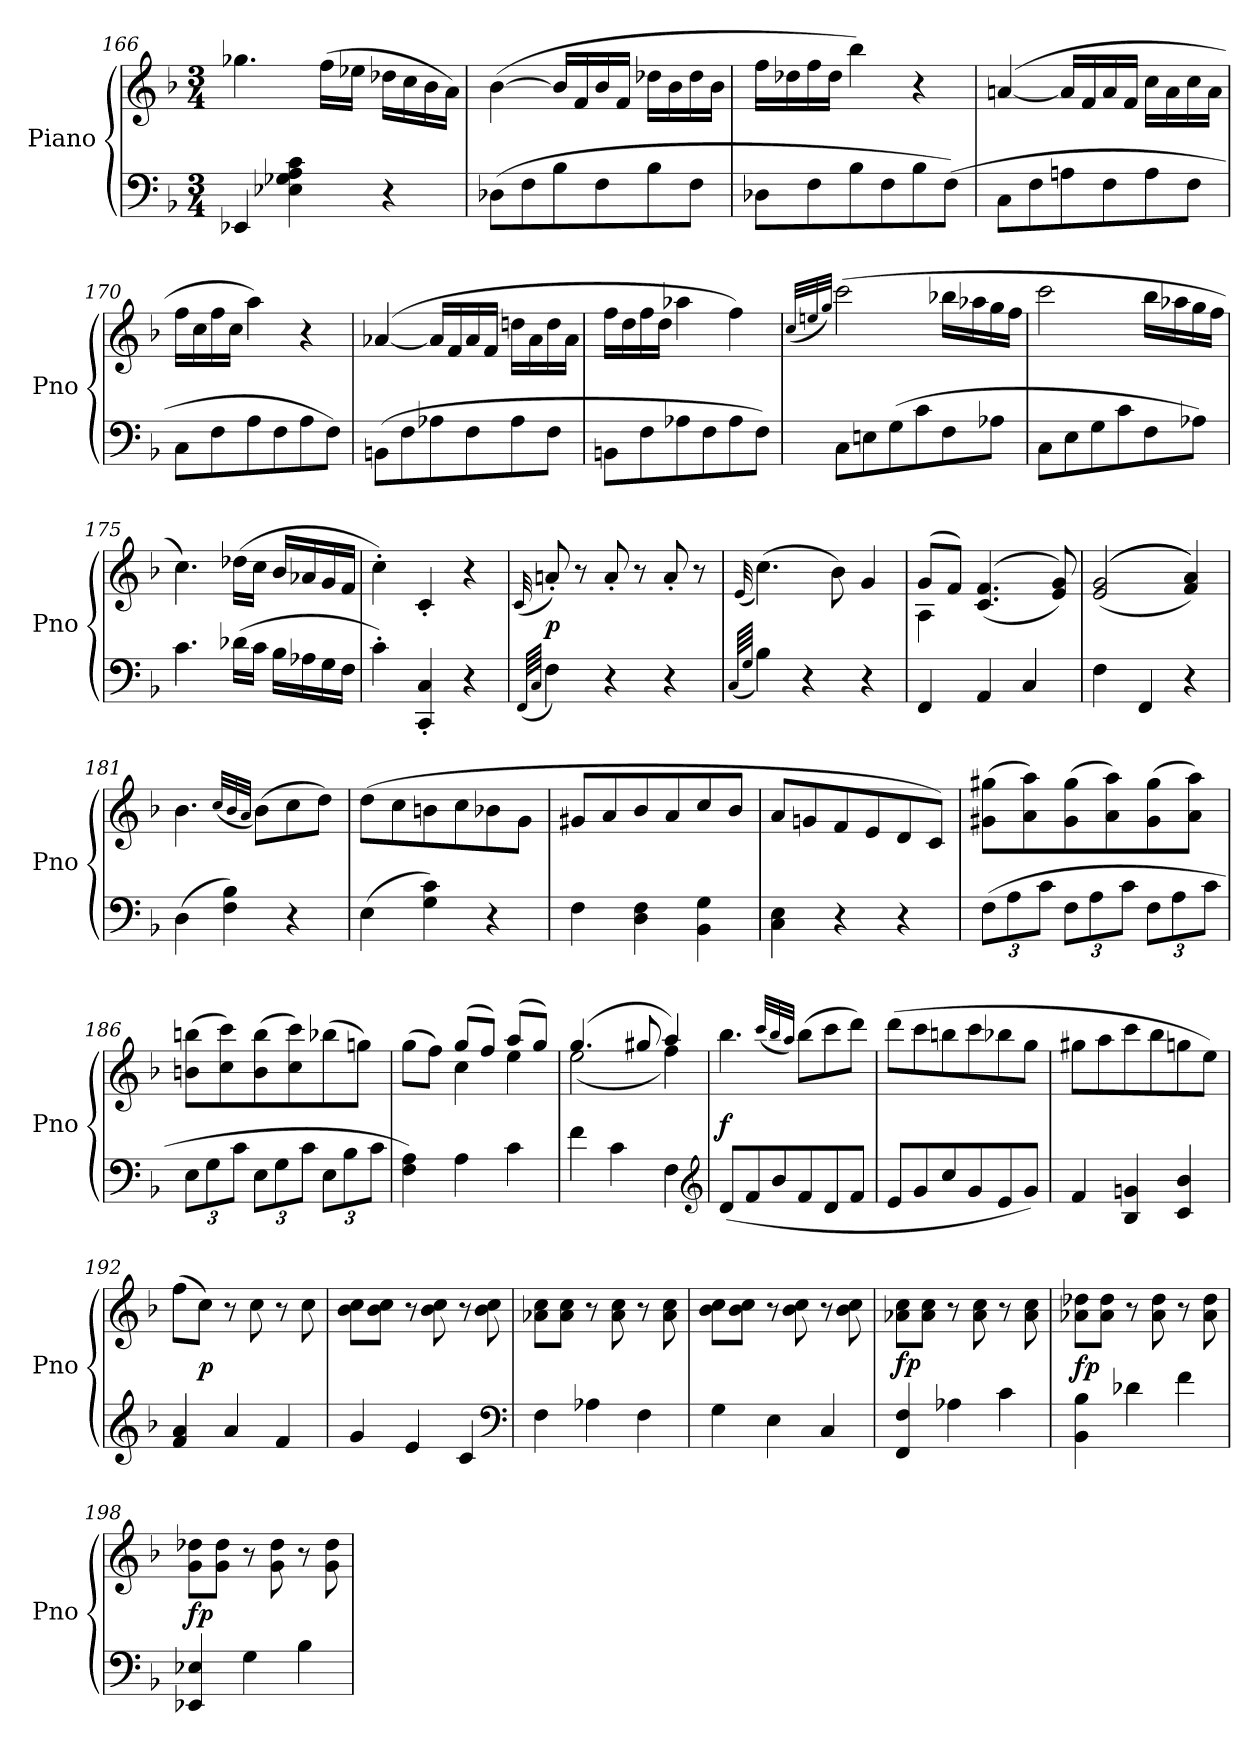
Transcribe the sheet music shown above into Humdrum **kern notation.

**kern	**kern	**dynam
*part1	*part1	*part1
*staff2	*staff1	*staff1/2
*I"Piano	*	*
*I'Pno	*	*
*clefF4	*clefG2	*
*k[b-]	*k[b-]	*
*F:	*F:	*
*M3/4	*M3/4	*
=166	=166	=166
4EE-X	4.gg-X	.
4E-X 4G-X 4A 4c	.	.
.	(16ffLL	.
.	16ee-XJJ	.
4r	16dd-XLL	.
.	16cc	.
.	16b-	.
.	16aJJ)	.
=167	=167	=167
(8D-XL	([4b-	.
8F	.	.
8B-	16b-LL]	.
.	16f	.
8F	16b-	.
.	16fJJ	.
8B-	16dd-XLL	.
.	16b-	.
8FJ	16dd-	.
.	16b-JJ	.
=168	=168	=168
8D-XL	16ffLL	.
.	16dd-X	.
8F	16ff	.
.	16dd-JJ	.
8B-	4bb-)	.
8F	.	.
8B-	4r	.
(8FJ)	.	.
=169	=169	=169
8CL	(>[4an	.
8F	.	.
8An	16aLL]	.
.	16f	.
8F	16a	.
.	16fJJ	.
8A	16ccLL	.
.	16a	.
8FJ	16cc	.
.	16aJJ	.
=170	=170	=170
8CL	16ffLL	.
.	16cc	.
8F	16ff	.
.	16ccJJ	.
8A	4aa)	.
8F	.	.
8A	4r	.
8FJ)	.	.
=171	=171	=171
(8BBnL	(>[4a-X	.
8F	.	.
8A-X	16a-LL]	.
.	16f	.
8F	16a-	.
.	16fJJ	.
8A-	16ddnLL	.
.	16a-	.
8FJ	16dd	.
.	16a-JJ	.
=172	=172	=172
8BBnL	16ffLL	.
.	16dd	.
8F	16ff	.
.	16ddJJ	.
8A-X	4aa-X	.
8F	.	.
8A-	4ff)	.
8FJ)	.	.
=173	=173	=173
.	(32qcc/LLL	.
.	32qeen/	.
.	32qgg/JJJ)	.
8CL	(2ccc	.
8En	.	.
(8G	.	.
8c	.	.
8F	16bb-XLL	.
.	16aa-X	.
8A-XJ	16gg	.
.	16ffJJ	.
=174	=174	=174
8CL	2ccc	.
8E	.	.
8G	.	.
8c	.	.
8F	16bb-LL	.
.	16aa-X	.
8A-XJ)	16gg	.
.	16ffJJ	.
=175	=175	=175
4.c	4.cc)	.
(16d-XLL	(16dd-XLL	.
16cJJ	16ccJJ	.
16B-LL	16b-LL	.
16A-X	16a-X	.
16G	16g	.
16FJJ	16fJJ	.
=176	=176	=176
4c')	4cc')	.
4CC' 4C'	4c'	.
4r	4r	.
=177	=177	=177
(>64qFF/LLLL	.	.
64qC/JJJJ	(>32qqc	.
4F)	8an')	p
.	8r	.
4r	8a'	.
.	8r	.
4r	8a'	.
.	8r	.
=178	=178	=178
(>64qC/LLLL	.	.
64qG/JJJJ	(>32qqe/	.
4B-)	(4.cc)	.
4r	.	.
.	8b-)	.
4r	4g	.
=179	=179	=179
*	*^	*
4FF	(8gL	4A	.
.	8fJ)	.	.
4AA	(<(>4.c 4.f	2ryy	.
4C	.	.	.
.	8e 8g))	.	.
*	*v	*v	*
=180	=180	=180
4F	(<(>(>2e 2g	.
4FF	.	.
4r	4f 4a)))	.
=181	=181	=181
(4D	4.b-	.
4F 4B-)	.	.
.	(32qcc/LLL	.
.	32qb-/	.
.	32qa/JJJ	.
.	(8b-L)	.
4r	8cc	.
.	8ddJ)	.
=182	=182	=182
(4E	(8ddL	.
.	8cc	.
4G 4c)	8bn	.
.	8cc	.
4r	8b-X	.
.	8gJ	.
=183	=183	=183
4F	8g#XL	.
.	8a	.
4D 4F	8b-	.
.	8a	.
4BB- 4G	8cc	.
.	8b-J	.
=184	=184	=184
4C 4E	8aL	.
.	8gn	.
4r	8f	.
.	8e	.
4r	8d	.
.	8cJ)	.
=185	=185	=185
(12FL	(8g#X 8gg#XL	.
12A	.	.
.	8a 8aa)	.
12cJ	.	.
12FL	(8g# 8gg#	.
12A	.	.
.	8a 8aa)	.
12cJ	.	.
12FL	(8g# 8gg#	.
12A	.	.
.	8a 8aaJ)	.
12cJ	.	.
=186	=186	=186
12EL	(8bn 8bbnL	.
12G	.	.
.	8cc 8ccc)	.
12cJ	.	.
12EL	(8b 8bb	.
12G	.	.
.	8cc 8ccc)	.
12cJ	.	.
12EL	(8bb-X	.
12B-	.	.
.	8ggnJ)	.
12cJ	.	.
=187	=187	=187
*	*^	*
4F 4A)	4ryy	(8ggL	.
.	.	8ffJ)	.
4A	(8ggL	4cc	.
.	8ffJ)	.	.
4c	(8aaL	4ee	.
.	8ggJ)	.	.
=188	=188	=188	=188
4f	(4.gg	(2ee	.
4c	.	.	.
.	8gg#X	.	.
4F	4aa)	4ff)	.
*	*v	*v	*
*clefG2	*	*
=189	=189	=189
(8dL	4.bb-	f
8f	.	.
8b-	.	.
.	(32qccc/LLL	.
.	32qbb-/	.
.	32qaa/JJJ)	.
8f	(8bb-L	.
8d	8ccc	.
8fJ	8dddJ)	.
=190	=190	=190
8eL	(8dddL	.
8g	8ccc	.
8cc	8bbn	.
8g	8ccc	.
8e	8bb-X	.
8gJ)	8ggJ	.
=191	=191	=191
4f	8gg#XL	.
.	8aa	.
4B- 4gn	8ccc	.
.	8bb-	.
4c 4b-	8ggn	.
.	8eeJ)	.
=192	=192	=192
4f 4a	(8ffL	.
.	8ccJ)	p
4a	8r	.
.	8cc	.
4f	8r	.
.	8cc	.
=193	=193	=193
4g	8b- 8ccL	.
.	8b- 8ccJ	.
4e	8r	.
.	8b- 8cc	.
4c	8r	.
.	8b- 8cc	.
*clefF4	*	*
=194	=194	=194
4F	8a-X\ 8cc\L	.
.	8a-\ 8cc\J	.
4A-X	8r	.
.	8a- 8cc	.
4F	8r	.
.	8a- 8cc	.
=195	=195	=195
4G	8b- 8ccL	.
.	8b- 8ccJ	.
4E	8r	.
.	8b- 8cc	.
4C	8r	.
.	8b- 8cc	.
=196	=196	=196
4FF 4F	8a-X\ 8cc\L	fp
.	8a-\ 8cc\J	.
4A-X	8r	.
.	8a- 8cc	.
4c	8r	.
.	8a- 8cc	.
=197	=197	=197
4BB- 4B-	8a-X 8dd-XL	fp
.	8a- 8dd-J	.
4d-X	8r	.
.	8a- 8dd-	.
4f	8r	.
.	8a- 8dd-	.
=198	=198	=198
4EE-X 4E-X	8g\ 8dd-X\L	fp
.	8g\ 8dd-\J	.
4G	8r	.
.	8g 8dd-	.
4B-	8r	.
.	8g 8dd-	.
=	=	=
*-	*-	*-
